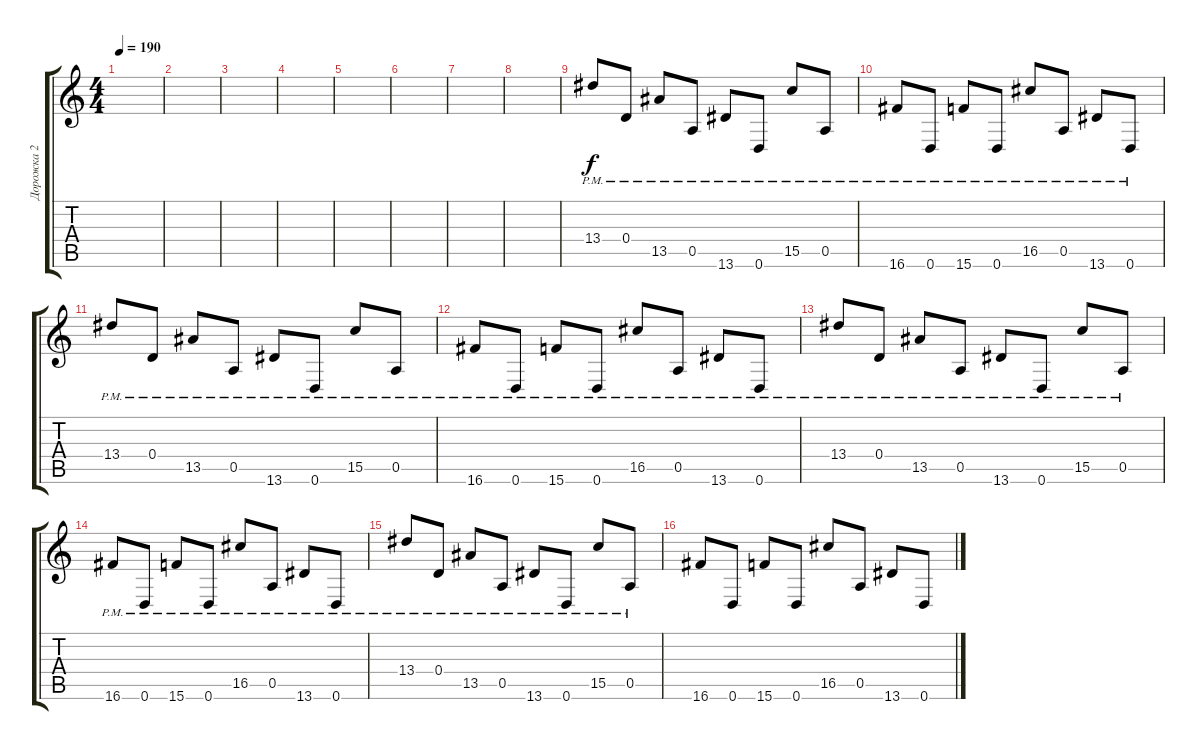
\track ("Дорожка 2" "Дорожка 2") {instrument distortionguitar}
\staff {score tabs}
\tuning (E4 B3 G3 D3 A2 D2) {hide}
\ts (4 4)
\tempo 190
\clef g2
\ks c
|
|
|
|
|
|
|
|
13.4{pm}.8 0.4{pm}.8 13.5{pm}.8 0.5{pm}.8 13.6{pm}.8 0.6{pm}.8 15.5{pm}.8 0.5{pm}.8 |
16.6{pm}.8 0.6{pm}.8 15.6{pm}.8 0.6{pm}.8 16.5{pm}.8 0.5{pm}.8 13.6{pm}.8 0.6{pm}.8 |
13.4{pm}.8 0.4{pm}.8 13.5{pm}.8 0.5{pm}.8 13.6{pm}.8 0.6{pm}.8 15.5{pm}.8 0.5{pm}.8 |
16.6{pm}.8 0.6{pm}.8 15.6{pm}.8 0.6{pm}.8 16.5{pm}.8 0.5{pm}.8 13.6{pm}.8 0.6{pm}.8 |
13.4{pm}.8 0.4{pm}.8 13.5{pm}.8 0.5{pm}.8 13.6{pm}.8 0.6{pm}.8 15.5{pm}.8 0.5{pm}.8 |
16.6{pm}.8 0.6{pm}.8 15.6{pm}.8 0.6{pm}.8 16.5{pm}.8 0.5{pm}.8 13.6{pm}.8 0.6{pm}.8 |
13.4{pm}.8 0.4{pm}.8 13.5{pm}.8 0.5{pm}.8 13.6{pm}.8 0.6{pm}.8 15.5{pm}.8 0.5{pm}.8 |
16.6.8 0.6.8 15.6.8 0.6.8 16.5.8 0.5.8 13.6.8 0.6.8
